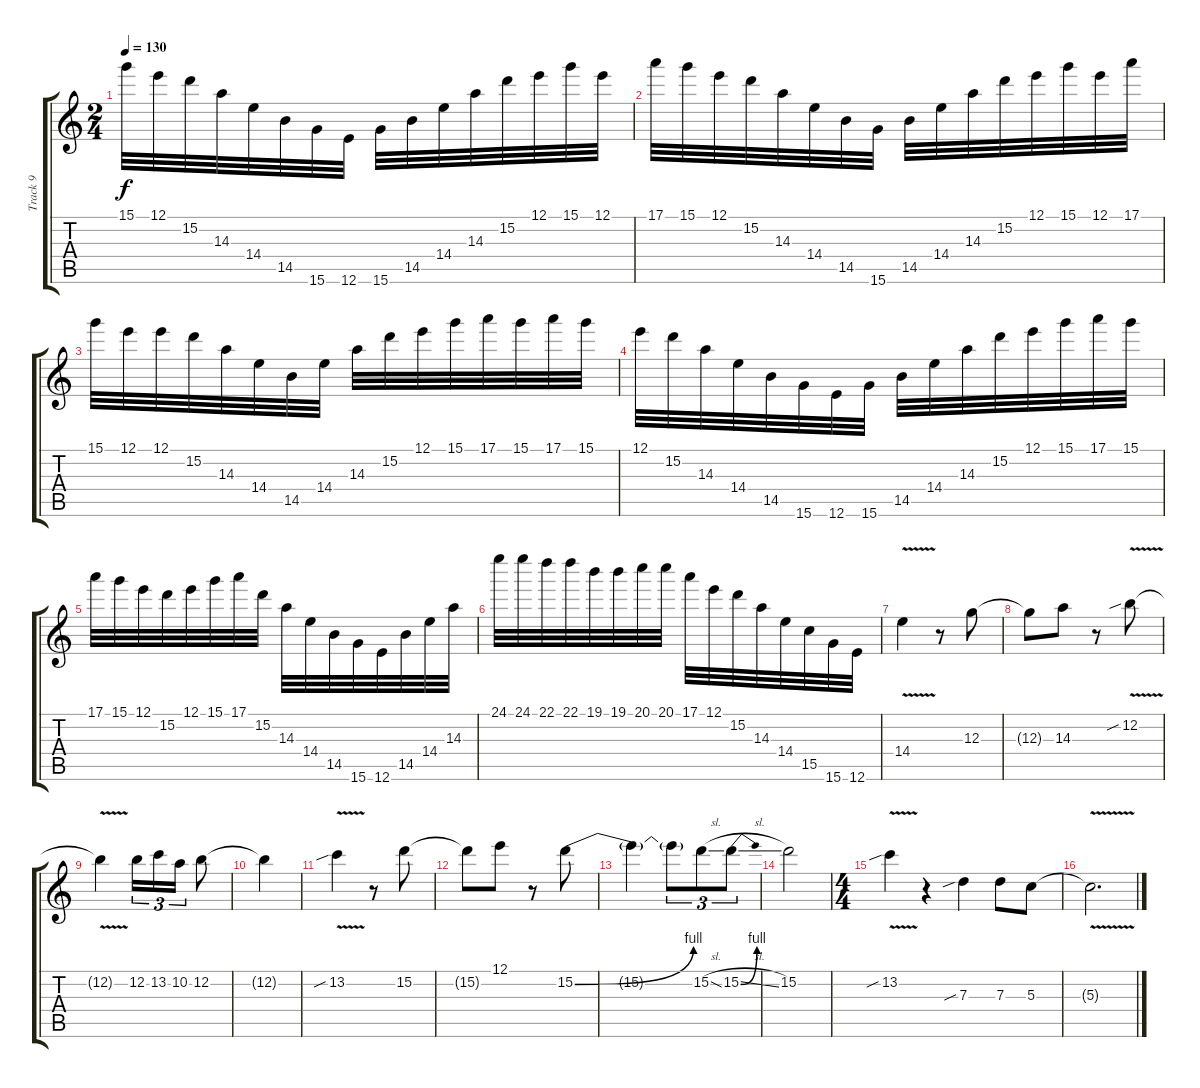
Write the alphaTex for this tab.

\track ("Track 9" "Track 9") {instrument distortionguitar}
\staff {score tabs}
\tuning (E4 B3 G3 D3 A2 E2) {hide}
\ts (2 4)
\tempo 130
\clef g2
\ks c
15.1.32{dy f} 12.1.32 15.2.32 14.3.32 14.4.32 14.5.32 15.6.32 12.6.32 15.6.32 14.5.32 14.4.32 14.3.32 15.2.32 12.1.32 15.1.32 12.1.32 |
17.1.32 15.1.32 12.1.32 15.2.32 14.3.32 14.4.32 14.5.32 15.6.32 14.5.32 14.4.32 14.3.32 15.2.32 12.1.32 15.1.32 12.1.32 17.1.32 |
15.1.32 12.1.32 12.1.32 15.2.32 14.3.32 14.4.32 14.5.32 14.4.32 14.3.32 15.2.32 12.1.32 15.1.32 17.1.32 15.1.32 17.1.32 15.1.32 |
12.1.32 15.2.32 14.3.32 14.4.32 14.5.32 15.6.32 12.6.32 15.6.32 14.5.32 14.4.32 14.3.32 15.2.32 12.1.32 15.1.32 17.1.32 15.1.32 |
17.1.32 15.1.32 12.1.32 15.2.32 12.1.32 15.1.32 17.1.32 15.2.32 14.3.32 14.4.32 14.5.32 15.6.32 12.6.32 14.5.32 14.4.32 14.3.32 |
24.1.32 24.1.32 22.1.32 22.1.32 19.1.32 19.1.32 20.1.32 20.1.32 17.1.32 12.1.32 15.2.32 14.3.32 14.4.32 15.5.32 15.6.32 12.6.32 |
14.4{v}.4 r.8 12.3.8 |
12.3{t}.8 14.3.8 r.8 12.2{v sib}.8 |
12.2{t}.4 12.2.16{tu (3 2)} 13.2.16{tu (3 2)} 10.2.16{tu (3 2)} 12.2.8 |
12.2{t}.4 |
13.2{v sib}.4 r.8 15.2.8 |
15.2{t}.8 12.1.8 r.8 15.2{be (bend 0 0 60 4)}.8 |
15.2{t}.4 15.2{t}.8{tu (3 2)} 15.2{sl}.8{tu (3 2)} 15.2{be (bend 0 0 60 4) sl}.8{tu (3 2)} |
15.2.2 |
\ts (4 4)
13.2{v sib}.4 r.4 7.3{sib}.4 7.3.8 5.3.8 |
5.3{v t}.2{d}
